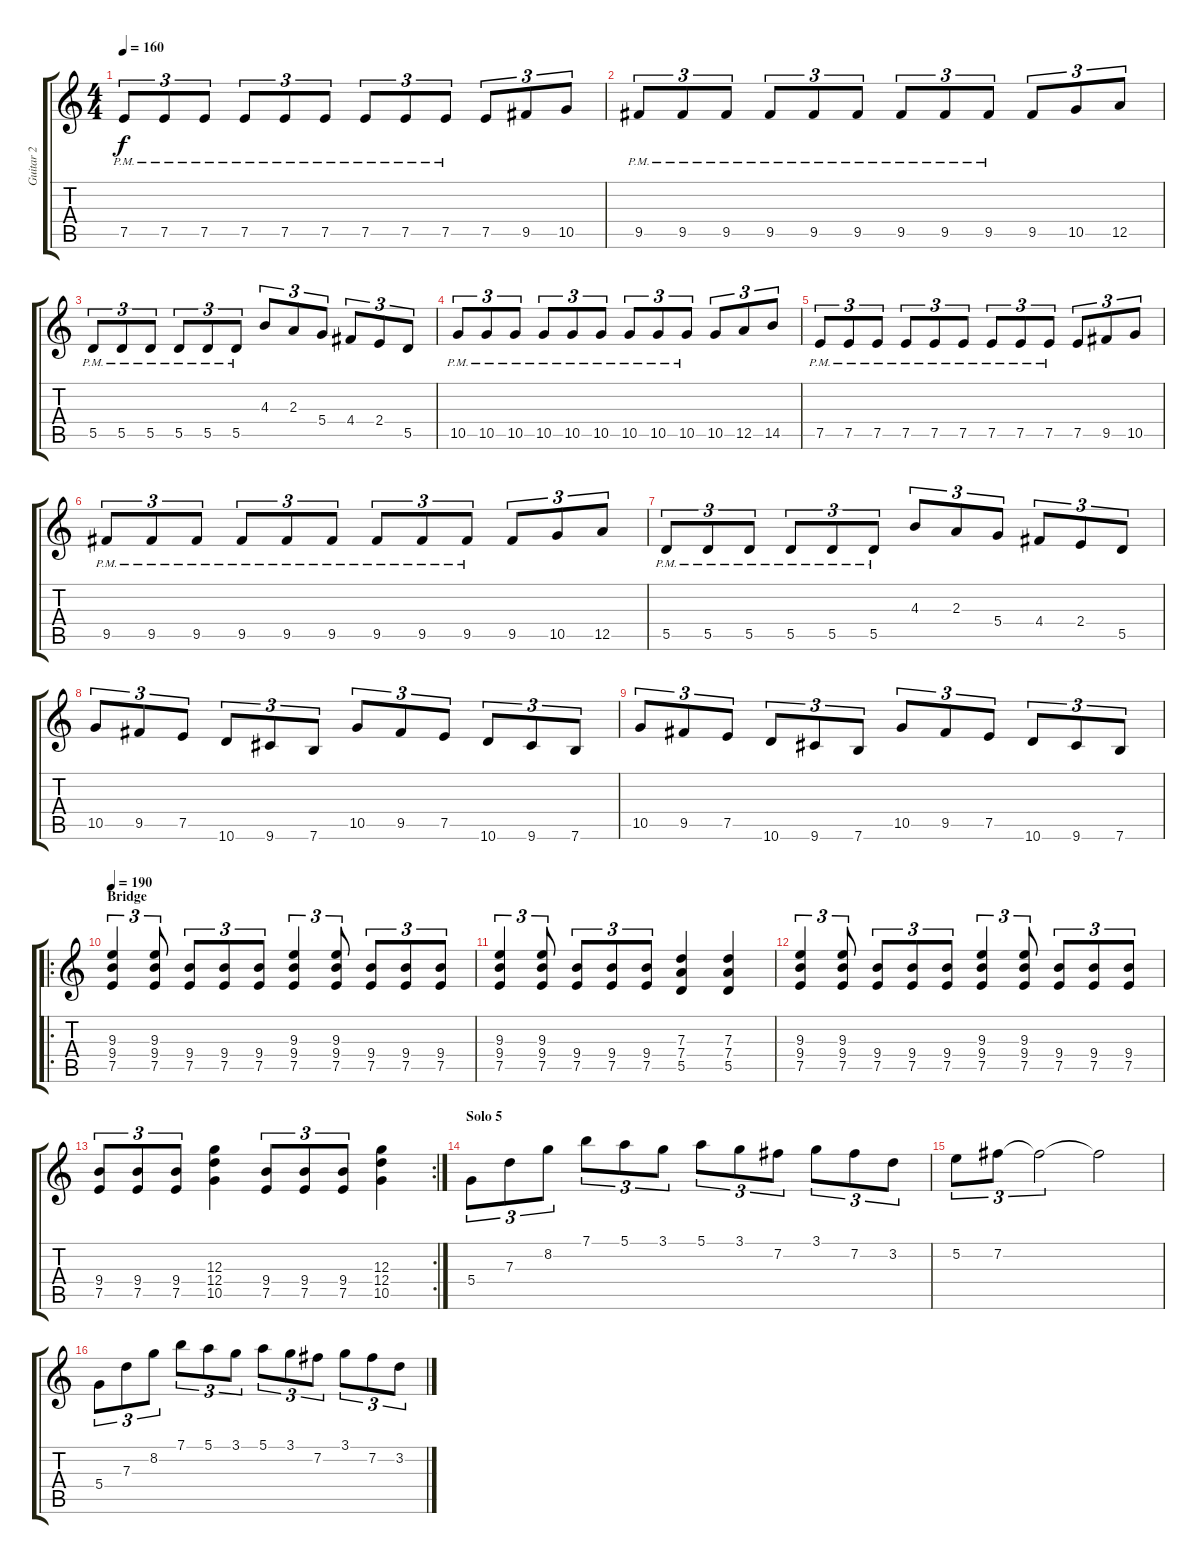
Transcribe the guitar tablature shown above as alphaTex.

\track ("Guitar 2" "Guitar 2") {instrument overdrivenguitar}
\staff {score tabs}
\tuning (E4 B3 G3 D3 A2 E2) {hide}
\ts (4 4)
\tempo 160
\clef g2
\ks c
7.5{pm}.8{tu (3 2) dy f} 7.5{pm}.8{tu (3 2)} 7.5{pm}.8{tu (3 2)} 7.5{pm}.8{tu (3 2)} 7.5{pm}.8{tu (3 2)} 7.5{pm}.8{tu (3 2)} 7.5{pm}.8{tu (3 2)} 7.5{pm}.8{tu (3 2)} 7.5{pm}.8{tu (3 2)} 7.5.8{tu (3 2)} 9.5.8{tu (3 2)} 10.5.8{tu (3 2)} |
9.5{pm}.8{tu (3 2)} 9.5{pm}.8{tu (3 2)} 9.5{pm}.8{tu (3 2)} 9.5{pm}.8{tu (3 2)} 9.5{pm}.8{tu (3 2)} 9.5{pm}.8{tu (3 2)} 9.5{pm}.8{tu (3 2)} 9.5{pm}.8{tu (3 2)} 9.5{pm}.8{tu (3 2)} 9.5.8{tu (3 2)} 10.5.8{tu (3 2)} 12.5.8{tu (3 2)} |
5.5{pm}.8{tu (3 2)} 5.5{pm}.8{tu (3 2)} 5.5{pm}.8{tu (3 2)} 5.5{pm}.8{tu (3 2)} 5.5{pm}.8{tu (3 2)} 5.5{pm}.8{tu (3 2)} 4.3.8{tu (3 2)} 2.3.8{tu (3 2)} 5.4.8{tu (3 2)} 4.4.8{tu (3 2)} 2.4.8{tu (3 2)} 5.5.8{tu (3 2)} |
10.5{pm}.8{tu (3 2)} 10.5{pm}.8{tu (3 2)} 10.5{pm}.8{tu (3 2)} 10.5{pm}.8{tu (3 2)} 10.5{pm}.8{tu (3 2)} 10.5{pm}.8{tu (3 2)} 10.5{pm}.8{tu (3 2)} 10.5{pm}.8{tu (3 2)} 10.5{pm}.8{tu (3 2)} 10.5.8{tu (3 2)} 12.5.8{tu (3 2)} 14.5.8{tu (3 2)} |
7.5{pm}.8{tu (3 2)} 7.5{pm}.8{tu (3 2)} 7.5{pm}.8{tu (3 2)} 7.5{pm}.8{tu (3 2)} 7.5{pm}.8{tu (3 2)} 7.5{pm}.8{tu (3 2)} 7.5{pm}.8{tu (3 2)} 7.5{pm}.8{tu (3 2)} 7.5{pm}.8{tu (3 2)} 7.5.8{tu (3 2)} 9.5.8{tu (3 2)} 10.5.8{tu (3 2)} |
9.5{pm}.8{tu (3 2)} 9.5{pm}.8{tu (3 2)} 9.5{pm}.8{tu (3 2)} 9.5{pm}.8{tu (3 2)} 9.5{pm}.8{tu (3 2)} 9.5{pm}.8{tu (3 2)} 9.5{pm}.8{tu (3 2)} 9.5{pm}.8{tu (3 2)} 9.5{pm}.8{tu (3 2)} 9.5.8{tu (3 2)} 10.5.8{tu (3 2)} 12.5.8{tu (3 2)} |
5.5{pm}.8{tu (3 2)} 5.5{pm}.8{tu (3 2)} 5.5{pm}.8{tu (3 2)} 5.5{pm}.8{tu (3 2)} 5.5{pm}.8{tu (3 2)} 5.5{pm}.8{tu (3 2)} 4.3.8{tu (3 2)} 2.3.8{tu (3 2)} 5.4.8{tu (3 2)} 4.4.8{tu (3 2)} 2.4.8{tu (3 2)} 5.5.8{tu (3 2)} |
10.5.8{tu (3 2)} 9.5.8{tu (3 2)} 7.5.8{tu (3 2)} 10.6.8{tu (3 2)} 9.6.8{tu (3 2)} 7.6.8{tu (3 2)} 10.5.8{tu (3 2)} 9.5.8{tu (3 2)} 7.5.8{tu (3 2)} 10.6.8{tu (3 2)} 9.6.8{tu (3 2)} 7.6.8{tu (3 2)} |
10.5.8{tu (3 2)} 9.5.8{tu (3 2)} 7.5.8{tu (3 2)} 10.6.8{tu (3 2)} 9.6.8{tu (3 2)} 7.6.8{tu (3 2)} 10.5.8{tu (3 2)} 9.5.8{tu (3 2)} 7.5.8{tu (3 2)} 10.6.8{tu (3 2)} 9.6.8{tu (3 2)} 7.6.8{tu (3 2)} |
\ro
\section ("" "Bridge")
\tempo 190
(9.3 9.4 7.5).4{tu (3 2)} (9.3 9.4 7.5).8{tu (3 2)} (9.4 7.5).8{tu (3 2)} (9.4 7.5).8{tu (3 2)} (9.4 7.5).8{tu (3 2)} (9.3 9.4 7.5).4{tu (3 2)} (9.3 9.4 7.5).8{tu (3 2)} (9.4 7.5).8{tu (3 2)} (9.4 7.5).8{tu (3 2)} (9.4 7.5).8{tu (3 2)} |
(9.3 9.4 7.5).4{tu (3 2)} (9.3 9.4 7.5).8{tu (3 2)} (9.4 7.5).8{tu (3 2)} (9.4 7.5).8{tu (3 2)} (9.4 7.5).8{tu (3 2)} (7.3 7.4 5.5).4 (7.3 7.4 5.5).4 |
(9.3 9.4 7.5).4{tu (3 2)} (9.3 9.4 7.5).8{tu (3 2)} (9.4 7.5).8{tu (3 2)} (9.4 7.5).8{tu (3 2)} (9.4 7.5).8{tu (3 2)} (9.3 9.4 7.5).4{tu (3 2)} (9.3 9.4 7.5).8{tu (3 2)} (9.4 7.5).8{tu (3 2)} (9.4 7.5).8{tu (3 2)} (9.4 7.5).8{tu (3 2)} |
\rc 2
(9.4 7.5).8{tu (3 2)} (9.4 7.5).8{tu (3 2)} (9.4 7.5).8{tu (3 2)} (12.3 12.4 10.5).4 (9.4 7.5).8{tu (3 2)} (9.4 7.5).8{tu (3 2)} (9.4 7.5).8{tu (3 2)} (12.3 12.4 10.5).4 |
\section ("" "Solo 5")
5.4.8{tu (3 2)} 7.3.8{tu (3 2)} 8.2.8{tu (3 2)} 7.1.8{tu (3 2)} 5.1.8{tu (3 2)} 3.1.8{tu (3 2)} 5.1.8{tu (3 2)} 3.1.8{tu (3 2)} 7.2.8{tu (3 2)} 3.1.8{tu (3 2)} 7.2.8{tu (3 2)} 3.2.8{tu (3 2)} |
5.2.8{tu (3 2)} 7.2.8{tu (3 2)} 7.2{t}.2{tu (3 2)} 7.2{t}.2 |
5.4.8{tu (3 2)} 7.3.8{tu (3 2)} 8.2.8{tu (3 2)} 7.1.8{tu (3 2)} 5.1.8{tu (3 2)} 3.1.8{tu (3 2)} 5.1.8{tu (3 2)} 3.1.8{tu (3 2)} 7.2.8{tu (3 2)} 3.1.8{tu (3 2)} 7.2.8{tu (3 2)} 3.2.8{tu (3 2)}
